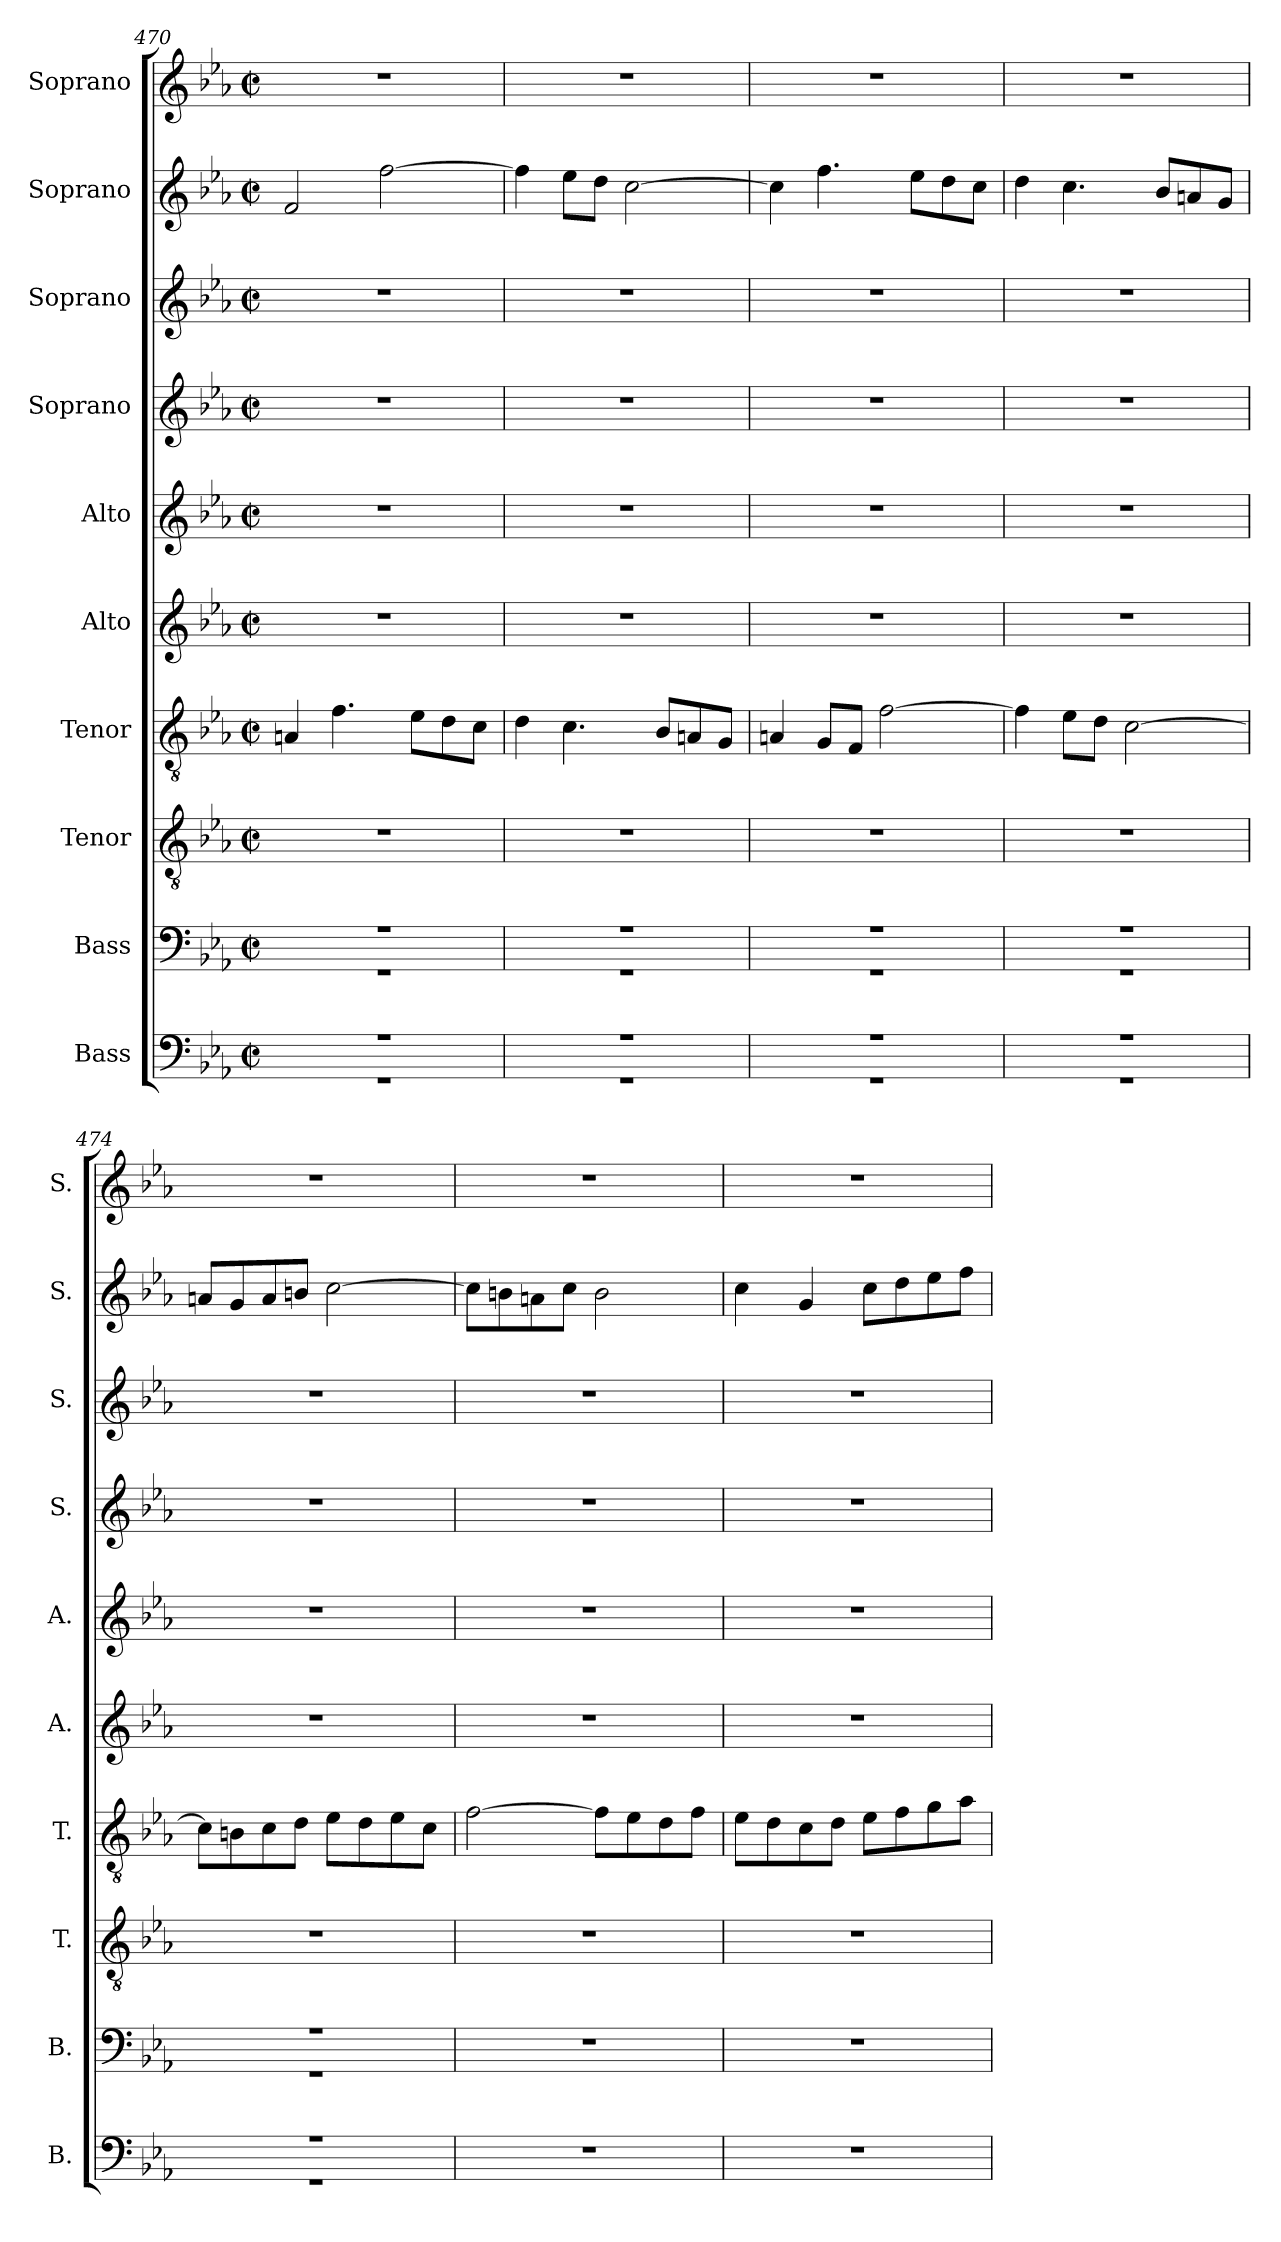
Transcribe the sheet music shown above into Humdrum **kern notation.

**kern	**kern	**kern	**kern	**kern	**kern	**kern	**kern	**kern	**kern
*part10	*part9	*part8	*part7	*part6	*part5	*part4	*part3	*part2	*part1
*staff10	*staff9	*staff8	*staff7	*staff6	*staff5	*staff4	*staff3	*staff2	*staff1
*I"Bass	*I"Bass	*I"Tenor	*I"Tenor	*I"Alto	*I"Alto	*I"Soprano	*I"Soprano	*I"Soprano	*I"Soprano
*I'B.	*I'B.	*I'T.	*I'T.	*I'A.	*I'A.	*I'S.	*I'S.	*I'S.	*I'S.
*clefF4	*clefF4	*clefGv2	*clefGv2	*clefG2	*clefG2	*clefG2	*clefG2	*clefG2	*clefG2
*k[b-e-a-]	*k[b-e-a-]	*k[b-e-a-]	*k[b-e-a-]	*k[b-e-a-]	*k[b-e-a-]	*k[b-e-a-]	*k[b-e-a-]	*k[b-e-a-]	*k[b-e-a-]
*M4/4	*M4/4	*M4/4	*M4/4	*M4/4	*M4/4	*M4/4	*M4/4	*M4/4	*M4/4
*met(c|)	*met(c|)	*met(c|)	*met(c|)	*met(c|)	*met(c|)	*met(c|)	*met(c|)	*met(c|)	*met(c|)
=470	=470	=470	=470	=470	=470	=470	=470	=470	=470
*^	*^	*	*	*	*	*	*	*	*
1r	1r	1r	1r	1r	4An/	1r	1r	1r	1r	2f/	1r
.	.	.	.	.	4.f\	.	.	.	.	.	.
.	.	.	.	.	.	.	.	.	.	[2ff\	.
.	.	.	.	.	8e-\L	.	.	.	.	.	.
.	.	.	.	.	8d\	.	.	.	.	.	.
.	.	.	.	.	8c\J	.	.	.	.	.	.
=471	=471	=471	=471	=471	=471	=471	=471	=471	=471	=471	=471
1r	1r	1r	1r	1r	4d\	1r	1r	1r	1r	4ff\]	1r
.	.	.	.	.	4.c\	.	.	.	.	8ee-\L	.
.	.	.	.	.	.	.	.	.	.	8dd\J	.
.	.	.	.	.	.	.	.	.	.	[2cc\	.
.	.	.	.	.	8B-/L	.	.	.	.	.	.
.	.	.	.	.	8An/	.	.	.	.	.	.
.	.	.	.	.	8G/J	.	.	.	.	.	.
!!LO:PB:g=z
=472	=472	=472	=472	=472	=472	=472	=472	=472	=472	=472	=472
1r	1r	1r	1r	1r	4An/	1r	1r	1r	1r	4cc\]	1r
.	.	.	.	.	8G/L	.	.	.	.	4.ff\	.
.	.	.	.	.	8F/J	.	.	.	.	.	.
.	.	.	.	.	[2f\	.	.	.	.	.	.
.	.	.	.	.	.	.	.	.	.	8ee-\L	.
.	.	.	.	.	.	.	.	.	.	8dd\	.
.	.	.	.	.	.	.	.	.	.	8cc\J	.
=473	=473	=473	=473	=473	=473	=473	=473	=473	=473	=473	=473
1r	1r	1r	1r	1r	4f\]	1r	1r	1r	1r	4dd\	1r
.	.	.	.	.	8e-\L	.	.	.	.	4.cc\	.
.	.	.	.	.	8d\J	.	.	.	.	.	.
.	.	.	.	.	[2c\	.	.	.	.	.	.
.	.	.	.	.	.	.	.	.	.	8b-/L	.
.	.	.	.	.	.	.	.	.	.	8an/	.
.	.	.	.	.	.	.	.	.	.	8g/J	.
=474	=474	=474	=474	=474	=474	=474	=474	=474	=474	=474	=474
1r	1r	1r	1r	1r	8c\L]	1r	1r	1r	1r	8an/L	1r
.	.	.	.	.	8Bn\	.	.	.	.	8g/	.
.	.	.	.	.	8c\	.	.	.	.	8a/	.
.	.	.	.	.	8d\J	.	.	.	.	8bn/J	.
.	.	.	.	.	8e-\L	.	.	.	.	[2cc\	.
.	.	.	.	.	8d\	.	.	.	.	.	.
.	.	.	.	.	8e-\	.	.	.	.	.	.
.	.	.	.	.	8c\J	.	.	.	.	.	.
*v	*v	*	*	*	*	*	*	*	*	*	*
*	*v	*v	*	*	*	*	*	*	*	*
=475	=475	=475	=475	=475	=475	=475	=475	=475	=475
1r	1r	1r	[2f\	1r	1r	1r	1r	8cc\L]	1r
.	.	.	.	.	.	.	.	8bn\	.
.	.	.	.	.	.	.	.	8an\	.
.	.	.	.	.	.	.	.	8cc\J	.
.	.	.	8f\L]	.	.	.	.	2b\	.
.	.	.	8e-\	.	.	.	.	.	.
.	.	.	8d\	.	.	.	.	.	.
.	.	.	8f\J	.	.	.	.	.	.
=476	=476	=476	=476	=476	=476	=476	=476	=476	=476
1r	1r	1r	8e-\L	1r	1r	1r	1r	4cc\	1r
.	.	.	8d\	.	.	.	.	.	.
.	.	.	8c\	.	.	.	.	4g/	.
.	.	.	8d\J	.	.	.	.	.	.
.	.	.	8e-\L	.	.	.	.	8cc\L	.
.	.	.	8f\	.	.	.	.	8dd\	.
.	.	.	8g\	.	.	.	.	8ee-\	.
.	.	.	8a-\J	.	.	.	.	8ff\J	.
=	=	=	=	=	=	=	=	=	=
*-	*-	*-	*-	*-	*-	*-	*-	*-	*-
